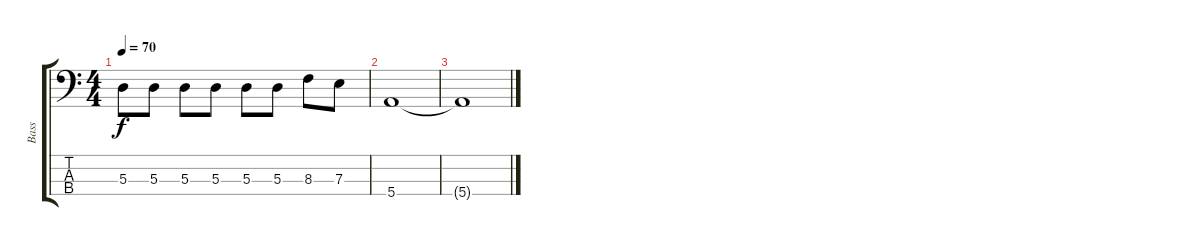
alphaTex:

\track ("Bass" "Bass") {instrument electricbassfinger}
\staff {score tabs}
\tuning (G2 D2 A1 E1) {hide}
\ts (4 4)
\tempo 70
\clef f4
\ks c
5.3.8{dy f} 5.3.8 5.3.8 5.3.8 5.3.8 5.3.8 8.3.8 7.3.8 |
5.4.1 |
5.4{t}.1
